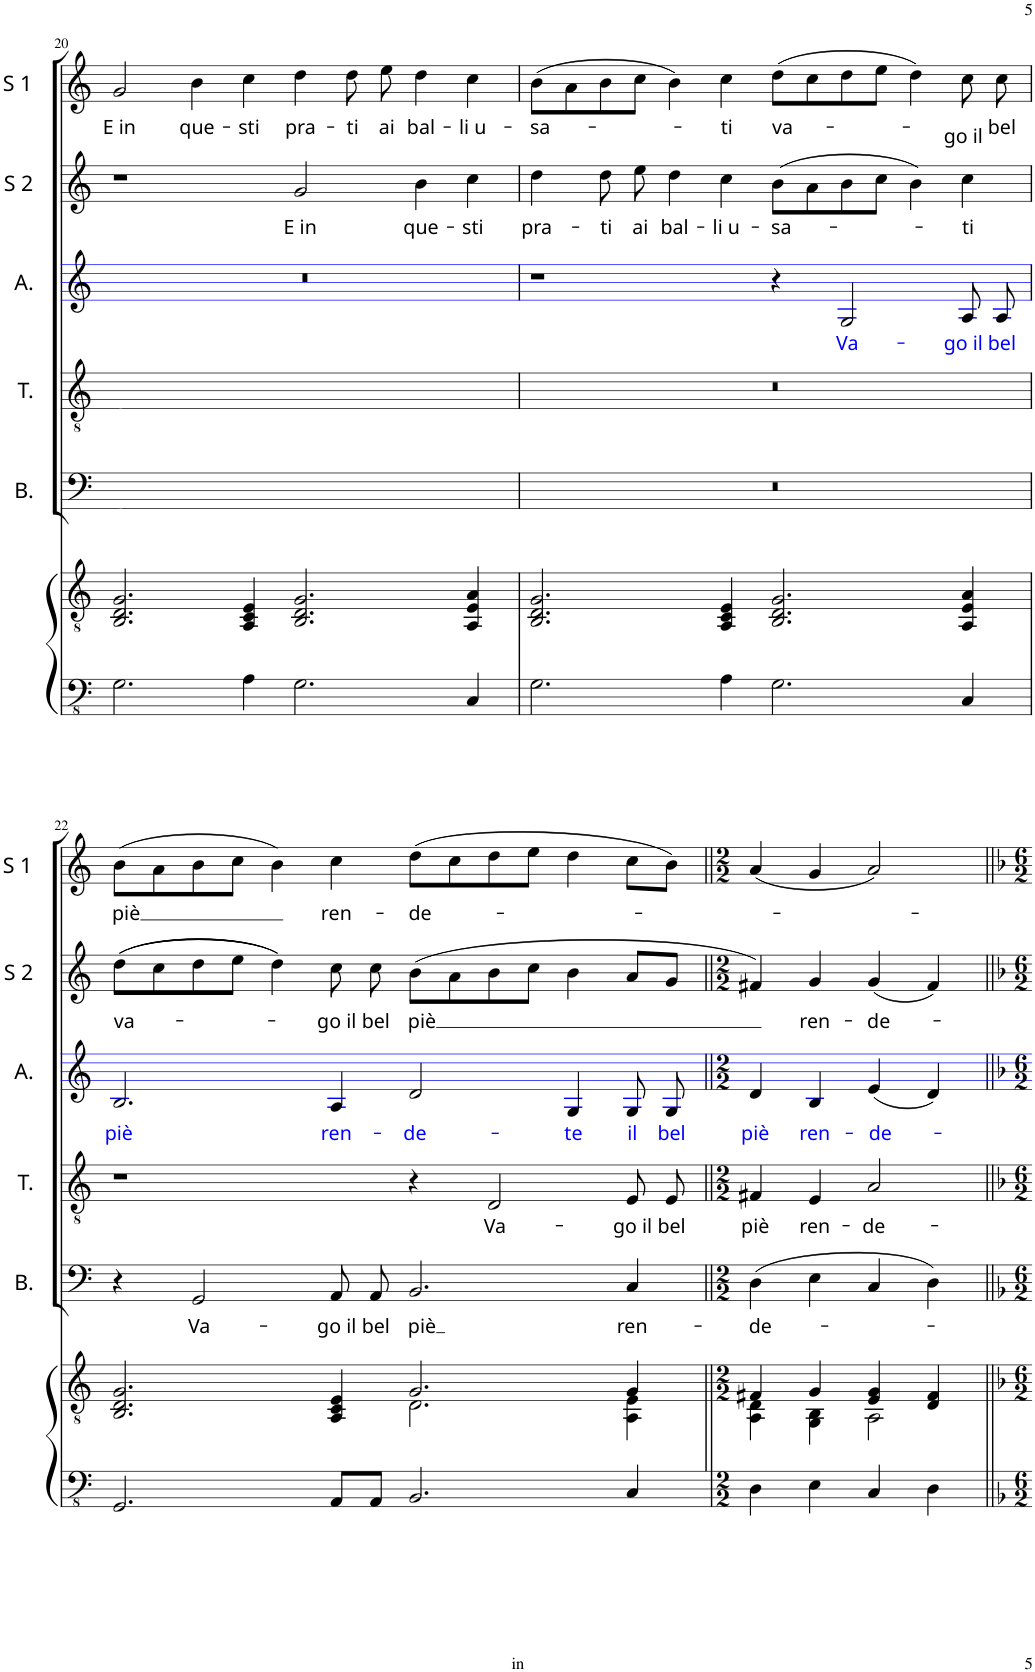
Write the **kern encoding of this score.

**kern	**kern	**kern	**text	**kern	**text	**kern	**text	**kern	**text	**kern	**text
*part6	*part6	*part5	*part5	*part4	*part4	*part3	*part3	*part2	*part2	*part1	*part1
*staff7	*staff6	*staff5	*staff5	*staff4	*staff4	*staff3	*staff3	*staff2	*staff2	*staff1	*staff1
*I"Piano	*	*I"B.	*	*I"T.	*	*I"A.	*	*I"S 2	*	*I"S 1	*
*I'Pno	*	*I'B.	*	*I'T.	*	*I'A.	*	*I'S 2	*	*I'S 1	*
!!LO:PB:g=z
*clefFv4	*clefGv2	*clefF4	*	*clefGv2	*	*clefG2	*	*clefG2	*	*clefG2	*
*k[]	*k[]	*k[]	*	*k[]	*	*k[]	*	*k[]	*	*k[]	*
*M4/2	*M4/2	*M4/2	*	*M4/2	*	*M4/2	*	*M4/2	*	*M4/2	*
=20	=20	=20	=20	=20	=20	=20	=20	=20	=20	=20	=20
!	!	!	!	!	!	!	!	!	!	!	!LO:LY:b
2.GG\	2.BB/ 2.D/ 2.G/	0FF!i	.	0D!i	.	0r	.	1r	.	2g/	E in
!	!	!	!	!	!	!	!	!	!	!	!LO:LY:b
.	.	.	.	.	.	.	.	.	.	4b\	que-
!	!	!	!	!	!	!	!	!	!	!	!LO:LY:b
4AA\	4AA/ 4C/ 4E/	.	.	.	.	.	.	.	.	4cc\	-sti
!	!	!	!	!	!	!	!	!	!LO:LY:b	!	!LO:LY:b
2.GG\	2.BB/ 2.D/ 2.G/	.	.	.	.	.	.	2g/	E in	4dd\	pra-
!	!	!	!	!	!	!	!	!	!	!	!LO:LY:b
.	.	.	.	.	.	.	.	.	.	8dd\	-ti
!	!	!	!	!	!	!	!	!	!	!	!LO:LY:b
.	.	.	.	.	.	.	.	.	.	8ee\	ai
!	!	!	!	!	!	!	!	!	!LO:LY:b	!	!LO:LY:b
.	.	.	.	.	.	.	.	4b\	que-	4dd\	bal-
!	!	!	!	!	!	!	!	!	!LO:LY:b	!	!LO:LY:b
4CC/	4AA/ 4E/ 4A/	.	.	.	.	.	.	4cc\	-sti	4cc\	-li u-
=21	=21	=21	=21	=21	=21	=21	=21	=21	=21	=21	=21
!	!	!	!	!	!	!	!	!	!LO:LY:b	!	!LO:LY:b
2.GG\	2.BB/ 2.D/ 2.G/	0r	.	0r	.	1r	.	4dd\	pra-	(8b\L	-sa-
.	.	.	.	.	.	.	.	.	.	8a\	.
!	!	!	!	!	!	!	!	!	!LO:LY:b	!	!
.	.	.	.	.	.	.	.	8dd\	-ti	8b\	.
!	!	!	!	!	!	!	!	!	!LO:LY:b	!	!
.	.	.	.	.	.	.	.	8ee\	ai	8cc\J	.
!	!	!	!	!	!	!	!	!	!LO:LY:b	!	!
.	.	.	.	.	.	.	.	4dd\	bal-	4b\)	.
!	!	!	!	!	!	!	!	!	!LO:LY:b	!	!LO:LY:b
4AA\	4AA/ 4C/ 4E/	.	.	.	.	.	.	4cc\	-li u-	4cc\	-ti
!	!	!	!	!	!	!	!	!	!LO:LY:b	!	!LO:LY:b
2.GG\	2.BB/ 2.D/ 2.G/	.	.	.	.	4r	.	(8b\L	-sa-	(8dd\L	va-
.	.	.	.	.	.	.	.	8a\	.	8cc\	.
!	!	!	!	!	!	!	!LO:LY:b:color=#0000FF	!	!	!	!
.	.	.	.	.	.	2G/	Va-	8b\	.	8dd\	.
.	.	.	.	.	.	.	.	8cc\J	.	8ee\J	.
.	.	.	.	.	.	.	.	4b\)	.	4dd\)	.
!	!	!	!	!	!	!	!LO:LY:b:color=#0000FF	!	!LO:LY:b	!	!LO:LY:b
4CC/	4AA/ 4E/ 4A/	.	.	.	.	8A/L	-go il	4cc\	-ti	8cc\	-go il
!	!	!	!	!	!	!	!LO:LY:b:color=#0000FF	!	!	!	!LO:LY:b
.	.	.	.	.	.	8A/J	bel	.	.	8cc\	bel
!!LO:LB:g=z
=22	=22	=22	=22	=22	=22	=22	=22	=22	=22	=22	=22
*	*^	*	*	*	*	*	*	*	*	*	*
!	!	!	!	!	!	!	!	!LO:LY:b:color=#0000FF	!	!LO:LY:b	!	!LO:LY:b
2.GGG/	2.BB/ 2.D/ 2.G/	1ryy	4r	.	1r	.	2.B/	piè	((8dd\L	va-	(8b\L	-piè
.	.	.	.	.	.	.	.	.	8cc\	.	8a\	.
!	!	!	!	!LO:LY:b	!	!	!	!	!	!	!	!
.	.	.	2GG/	Va-	.	.	.	.	8dd\	.	8b\	.
.	.	.	.	.	.	.	.	.	8ee\J	.	8cc\J	.
.	.	.	.	.	.	.	.	.	4dd\))	.	4b\)	.
!	!	!	!	!LO:LY:b	!	!	!	!LO:LY:b:color=#0000FF	!	!LO:LY:b	!	!LO:LY:b
8AAA/L	4AA/ 4C/ 4E/	.	8AA/L	-go il	.	.	4A/	ren-	8cc\	-go il	4cc\	ren-
!	!	!	!	!LO:LY:b	!	!	!	!	!	!LO:LY:b	!	!
8AAA/J	.	.	8AA/J	bel	.	.	.	.	8cc\	bel	.	.
!	!	!	!	!LO:LY:b	!	!	!	!LO:LY:b:color=#0000FF	!	!LO:LY:b	!	!LO:LY:b
2.BBB/	2.G/	2.D\	2.BB/	piè	4r	.	2d/	-de-	(8b\L	-piè	(8dd\L	-de-
.	.	.	.	.	.	.	.	.	8a\	.	8cc\	.
!	!	!	!	!	!	!LO:LY:b	!	!	!	!	!	!
.	.	.	.	.	2D/	Va-	.	.	8b\	.	8dd\	.
.	.	.	.	.	.	.	.	.	8cc\J	.	8ee\J	.
!	!	!	!	!	!	!	!	!LO:LY:b:color=#0000FF	!	!	!	!
.	.	.	.	.	.	.	4G/	-te	4b\	.	4dd\	.
!	!	!	!	!LO:LY:b	!	!LO:LY:b	!	!LO:LY:b:color=#0000FF	!	!	!	!
4CC/	4G/	4AA\ 4E\	4C/	ren-	8E/L	-go il	8G/L	il	8a/L	.	8cc\L	.
!	!	!	!	!	!	!LO:LY:b	!	!LO:LY:b:color=#0000FF	!	!	!	!
.	.	.	.	.	8E/J	bel	8G/J	bel	8g/J	.	8b\J)	.
=23||	=23||	=23||	=23||	=23||	=23||	=23||	=23||	=23||	=23||	=23||	=23||	=23||
*M2/2	*M2/2	*	*M2/2	*	*M2/2	*	*M2/2	*	*M2/2	*	*M2/2	*
!	!	!	!	!LO:LY:b	!	!LO:LY:b	!	!LO:LY:b:color=#0000FF	!	!	!	!
4DD\	4F#X/	4AA\ 4D\	(4D\	-de-	4F#X/	piè	4d/	piè	4f#X/)	.	(4a/	.
!	!	!	!	!	!	!LO:LY:b	!	!LO:LY:b:color=#0000FF	!	!LO:LY:b	!	!
4EE\	4G/	4GG\ 4BB\	4E\	.	4E/	ren-	4B/	ren-	4g/	ren-	4g/	.
!	!	!	!	!	!	!LO:LY:b	!	!LO:LY:b:color=#0000FF	!	!LO:LY:b	!	!
4CC/	4E/ 4G/	2AA\	4C/	.	2A/	-de-	(4e/	-de-	(4g/	-de-	2a/)	.
4DD\	4D/ 4F#/	.	4D\)	.	.	.	4d/)	.	4f#/)	.	.	.
*	*v	*v	*	*	*	*	*	*	*	*	*	*
=||	=||	=||	=||	=||	=||	=||	=||	=||	=||	=||	=||
*-	*-	*-	*-	*-	*-	*-	*-	*-	*-	*-	*-
